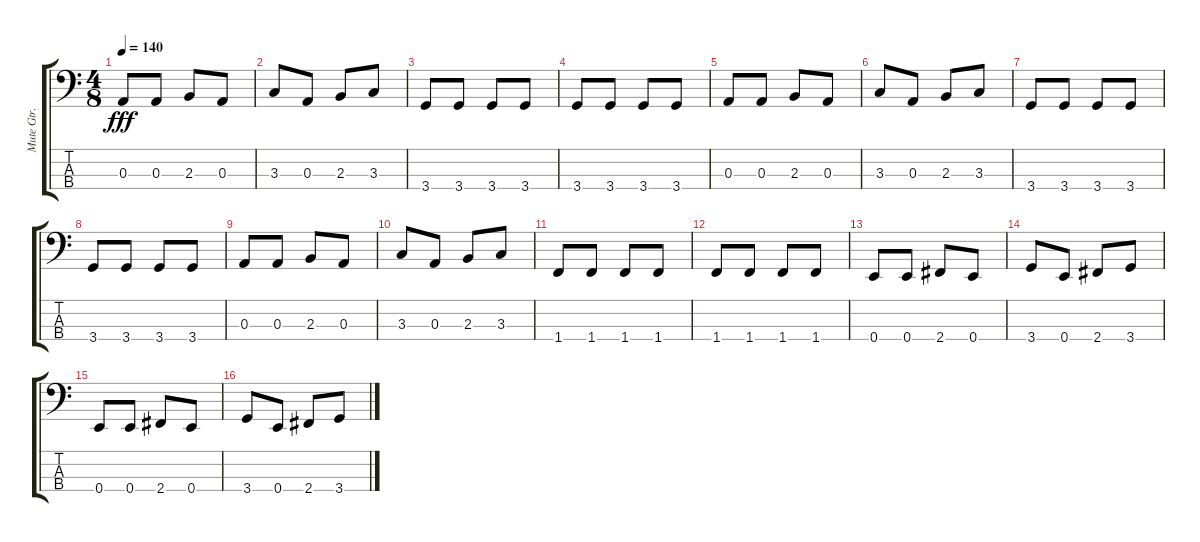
\track ("Mute Gtr." "Mute Gtr.") {instrument slapbass1}
\staff {score tabs}
\tuning (G2 D2 A1 E1) {hide}
\ts (4 8)
\tempo 140
\clef f4
\ks c
0.3.8{dy fff} 0.3.8 2.3.8 0.3.8 |
3.3.8 0.3.8 2.3.8 3.3.8 |
3.4.8 3.4.8 3.4.8 3.4.8 |
3.4.8 3.4.8 3.4.8 3.4.8 |
0.3.8 0.3.8 2.3.8 0.3.8 |
3.3.8 0.3.8 2.3.8 3.3.8 |
3.4.8 3.4.8 3.4.8 3.4.8 |
3.4.8 3.4.8 3.4.8 3.4.8 |
0.3.8 0.3.8 2.3.8 0.3.8 |
3.3.8 0.3.8 2.3.8 3.3.8 |
1.4.8 1.4.8 1.4.8 1.4.8 |
1.4.8 1.4.8 1.4.8 1.4.8 |
0.4.8 0.4.8 2.4.8 0.4.8 |
3.4.8 0.4.8 2.4.8 3.4.8 |
0.4.8 0.4.8 2.4.8 0.4.8 |
3.4.8 0.4.8 2.4.8 3.4.8
